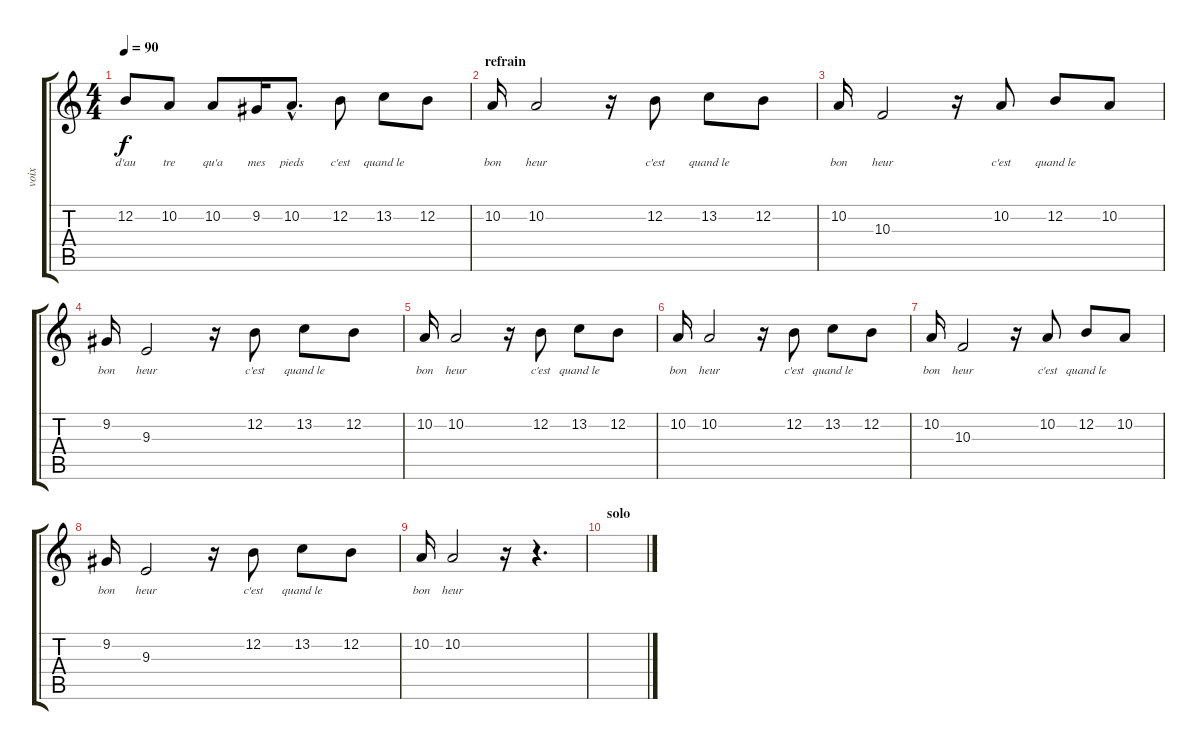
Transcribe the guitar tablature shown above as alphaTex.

\track ("voix" "voix") {instrument lead8bassandlead}
\staff {score tabs}
\tuning (E4 B3 G3 D3 A2 E2) {hide}
\ts (4 4)
\tempo 90
\clef g2
\ks aminor
12.2.8{lyrics (0 "d'au") lyrics (1 "") lyrics (2 "") lyrics (3 "") lyrics (4 "") dy f} 10.2.8{lyrics (0 "tre") lyrics (1 "") lyrics (2 "") lyrics (3 "") lyrics (4 "")} 10.2.8{lyrics (0 "qu'a") lyrics (1 "") lyrics (2 "") lyrics (3 "") lyrics (4 "")} 9.2.16{lyrics (0 "mes") lyrics (1 "") lyrics (2 "") lyrics (3 "") lyrics (4 "")} 10.2{hac}.8{d lyrics (0 "pieds") lyrics (1 "") lyrics (2 "") lyrics (3 "") lyrics (4 "")} 12.2.8{lyrics (0 "c'est") lyrics (1 "") lyrics (2 "") lyrics (3 "") lyrics (4 "")} 13.2.8{lyrics (0 "quand le") lyrics (1 "") lyrics (2 "") lyrics (3 "") lyrics (4 "")} 12.2.8{lyrics (0 "") lyrics (1 "") lyrics (2 "") lyrics (3 "") lyrics (4 "")} |
\section ("" "refrain")
10.2.16{lyrics (0 "bon") lyrics (1 "") lyrics (2 "") lyrics (3 "") lyrics (4 "")} 10.2.2{lyrics (0 "heur") lyrics (1 "") lyrics (2 "") lyrics (3 "") lyrics (4 "")} r.16 12.2.8{lyrics (0 "c'est") lyrics (1 "") lyrics (2 "") lyrics (3 "") lyrics (4 "")} 13.2.8{lyrics (0 "quand le") lyrics (1 "") lyrics (2 "") lyrics (3 "") lyrics (4 "")} 12.2.8{lyrics (0 "") lyrics (1 "") lyrics (2 "") lyrics (3 "") lyrics (4 "")} |
10.2.16{lyrics (0 "bon") lyrics (1 "") lyrics (2 "") lyrics (3 "") lyrics (4 "")} 10.3.2{lyrics (0 "heur") lyrics (1 "") lyrics (2 "") lyrics (3 "") lyrics (4 "")} r.16 10.2.8{lyrics (0 "c'est") lyrics (1 "") lyrics (2 "") lyrics (3 "") lyrics (4 "")} 12.2.8{lyrics (0 "quand le") lyrics (1 "") lyrics (2 "") lyrics (3 "") lyrics (4 "")} 10.2.8{lyrics (0 "") lyrics (1 "") lyrics (2 "") lyrics (3 "") lyrics (4 "")} |
9.2.16{lyrics (0 "bon") lyrics (1 "") lyrics (2 "") lyrics (3 "") lyrics (4 "")} 9.3.2{lyrics (0 "heur") lyrics (1 "") lyrics (2 "") lyrics (3 "") lyrics (4 "")} r.16 12.2.8{lyrics (0 "c'est") lyrics (1 "") lyrics (2 "") lyrics (3 "") lyrics (4 "")} 13.2.8{lyrics (0 "quand le") lyrics (1 "") lyrics (2 "") lyrics (3 "") lyrics (4 "")} 12.2.8{lyrics (0 "") lyrics (1 "") lyrics (2 "") lyrics (3 "") lyrics (4 "")} |
10.2.16{lyrics (0 "bon") lyrics (1 "") lyrics (2 "") lyrics (3 "") lyrics (4 "")} 10.2.2{lyrics (0 "heur") lyrics (1 "") lyrics (2 "") lyrics (3 "") lyrics (4 "")} r.16 12.2.8{lyrics (0 "c'est") lyrics (1 "") lyrics (2 "") lyrics (3 "") lyrics (4 "")} 13.2.8{lyrics (0 "quand le") lyrics (1 "") lyrics (2 "") lyrics (3 "") lyrics (4 "")} 12.2.8{lyrics (0 "") lyrics (1 "") lyrics (2 "") lyrics (3 "") lyrics (4 "")} |
10.2.16{lyrics (0 "bon") lyrics (1 "") lyrics (2 "") lyrics (3 "") lyrics (4 "")} 10.2.2{lyrics (0 "heur") lyrics (1 "") lyrics (2 "") lyrics (3 "") lyrics (4 "")} r.16 12.2.8{lyrics (0 "c'est") lyrics (1 "") lyrics (2 "") lyrics (3 "") lyrics (4 "")} 13.2.8{lyrics (0 "quand le") lyrics (1 "") lyrics (2 "") lyrics (3 "") lyrics (4 "")} 12.2.8{lyrics (0 "") lyrics (1 "") lyrics (2 "") lyrics (3 "") lyrics (4 "")} |
10.2.16{lyrics (0 "bon") lyrics (1 "") lyrics (2 "") lyrics (3 "") lyrics (4 "")} 10.3.2{lyrics (0 "heur") lyrics (1 "") lyrics (2 "") lyrics (3 "") lyrics (4 "")} r.16 10.2.8{lyrics (0 "c'est") lyrics (1 "") lyrics (2 "") lyrics (3 "") lyrics (4 "")} 12.2.8{lyrics (0 "quand le") lyrics (1 "") lyrics (2 "") lyrics (3 "") lyrics (4 "")} 10.2.8{lyrics (0 "") lyrics (1 "") lyrics (2 "") lyrics (3 "") lyrics (4 "")} |
9.2.16{lyrics (0 "bon") lyrics (1 "") lyrics (2 "") lyrics (3 "") lyrics (4 "")} 9.3.2{lyrics (0 "heur") lyrics (1 "") lyrics (2 "") lyrics (3 "") lyrics (4 "")} r.16 12.2.8{lyrics (0 "c'est") lyrics (1 "") lyrics (2 "") lyrics (3 "") lyrics (4 "")} 13.2.8{lyrics (0 "quand le") lyrics (1 "") lyrics (2 "") lyrics (3 "") lyrics (4 "")} 12.2.8{lyrics (0 "") lyrics (1 "") lyrics (2 "") lyrics (3 "") lyrics (4 "")} |
10.2.16{lyrics (0 "bon") lyrics (1 "") lyrics (2 "") lyrics (3 "") lyrics (4 "")} 10.2.2{lyrics (0 "heur") lyrics (1 "") lyrics (2 "") lyrics (3 "") lyrics (4 "")} r.16 r.4{d} |
\section ("" "solo")
